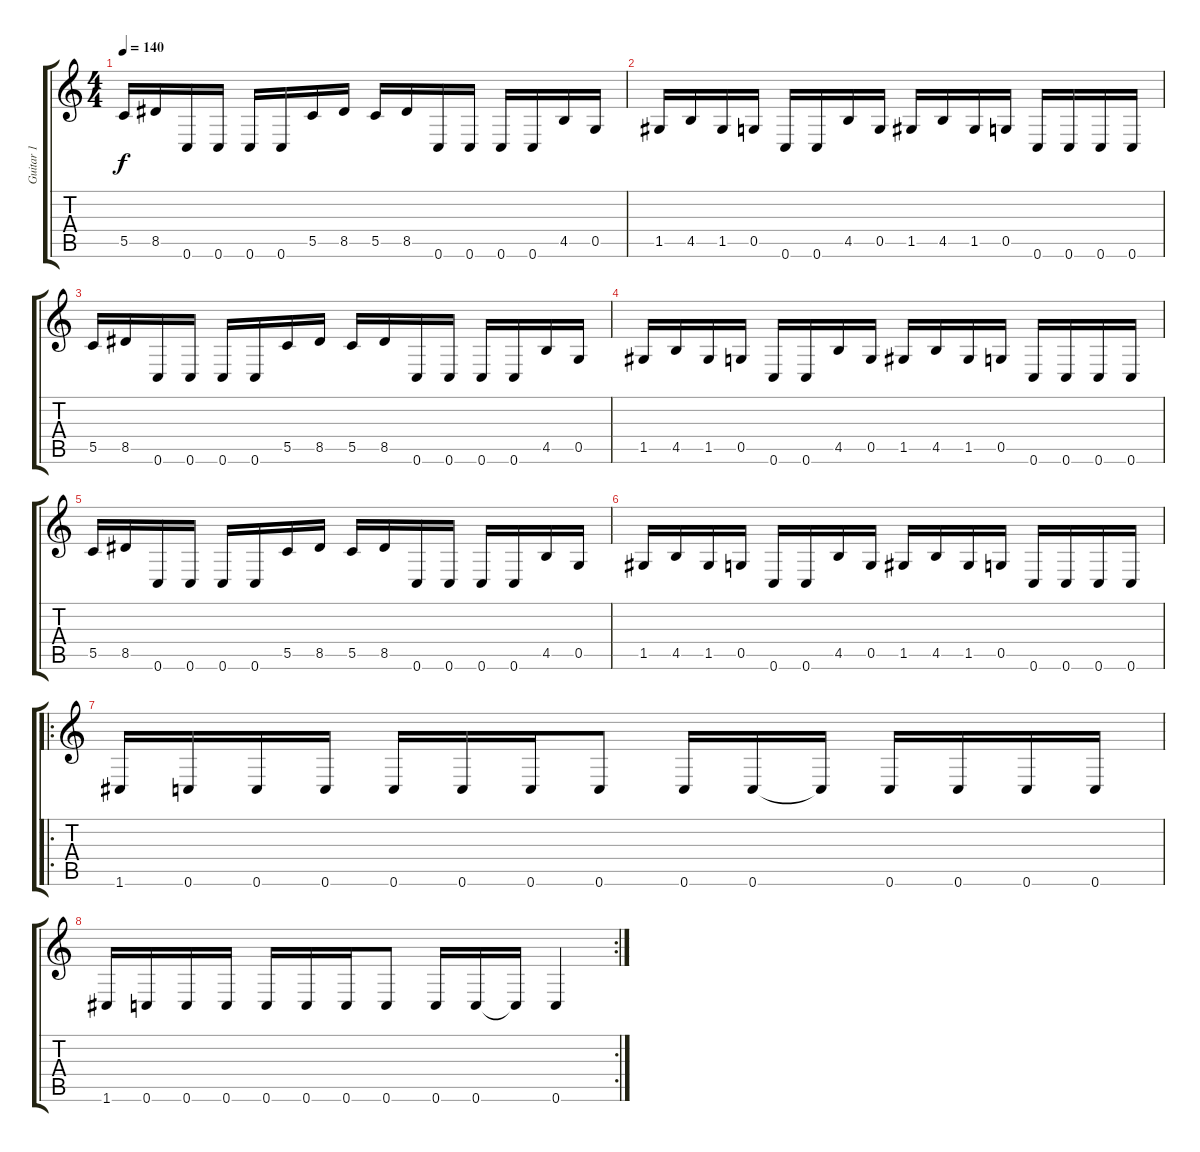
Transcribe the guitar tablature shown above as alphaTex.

\track ("Guitar 1" "Guitar 1") {instrument distortionguitar}
\staff {score tabs}
\tuning (E4 C4 G3 C3 G2 C2) {hide}
\ts (4 4)
\tempo 140
\clef g2
\ks c
5.5.16{dy f} 8.5.16 0.6.16 0.6.16 0.6.16 0.6.16 5.5.16 8.5.16 5.5.16 8.5.16 0.6.16 0.6.16 0.6.16 0.6.16 4.5.16 0.5.16 |
1.5.16 4.5.16 1.5.16 0.5.16 0.6.16 0.6.16 4.5.16 0.5.16 1.5.16 4.5.16 1.5.16 0.5.16 0.6.16 0.6.16 0.6.16 0.6.16 |
5.5.16 8.5.16 0.6.16 0.6.16 0.6.16 0.6.16 5.5.16 8.5.16 5.5.16 8.5.16 0.6.16 0.6.16 0.6.16 0.6.16 4.5.16 0.5.16 |
1.5.16 4.5.16 1.5.16 0.5.16 0.6.16 0.6.16 4.5.16 0.5.16 1.5.16 4.5.16 1.5.16 0.5.16 0.6.16 0.6.16 0.6.16 0.6.16 |
5.5.16 8.5.16 0.6.16 0.6.16 0.6.16 0.6.16 5.5.16 8.5.16 5.5.16 8.5.16 0.6.16 0.6.16 0.6.16 0.6.16 4.5.16 0.5.16 |
1.5.16 4.5.16 1.5.16 0.5.16 0.6.16 0.6.16 4.5.16 0.5.16 1.5.16 4.5.16 1.5.16 0.5.16 0.6.16 0.6.16 0.6.16 0.6.16 |
\ro
1.6.16 0.6.16 0.6.16 0.6.16 0.6.16 0.6.16 0.6.16 0.6.8 0.6.16 0.6.16 0.6{t}.16 0.6.16 0.6.16 0.6.16 0.6.16 |
\rc 2
1.6.16 0.6.16 0.6.16 0.6.16 0.6.16 0.6.16 0.6.16 0.6.8 0.6.16 0.6.16 0.6{t}.16 0.6.4
